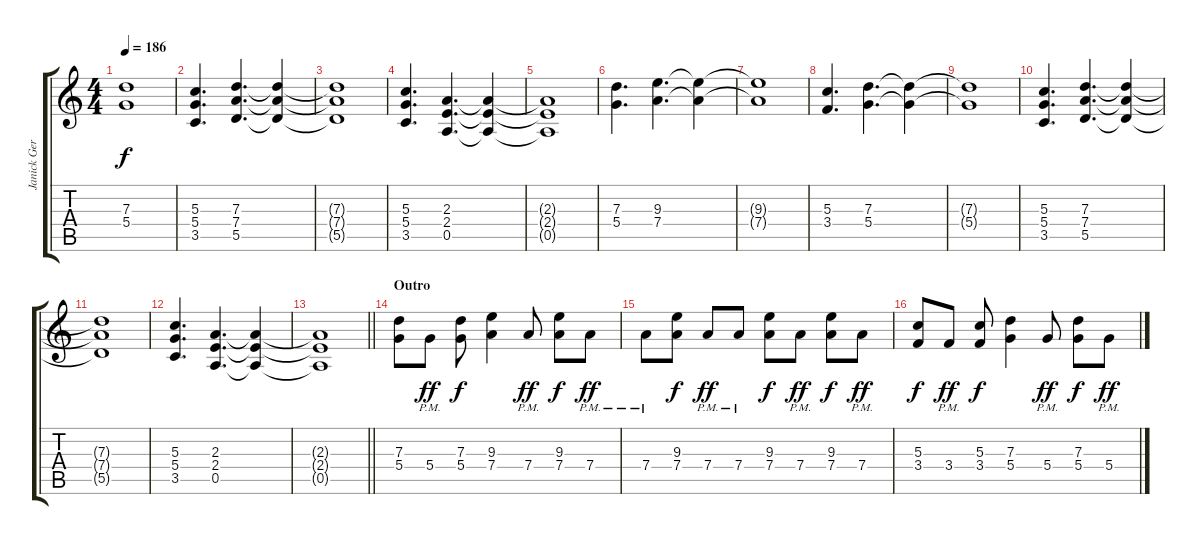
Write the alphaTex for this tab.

\track ("Janick Gers" "Janick Ger") {instrument distortionguitar}
\staff {score tabs}
\tuning (E4 B3 G3 D3 A2 E2) {hide}
\ts (4 4)
\tempo 186
\clef g2
\ks c
(7.3{t} 5.4{t}).1{dy f} |
(5.3 5.4 3.5).4{d} (7.3 7.4 5.5).4{d} (7.3{t} 7.4{t} 5.5{t}).4 |
(7.3{t} 7.4{t} 5.5{t}).1 |
(5.3 5.4 3.5).4{d} (2.3 2.4 0.5).4{d} (2.3{t} 2.4{t} 0.5{t}).4 |
(2.3{t} 2.4{t} 0.5{t}).1 |
(7.3 5.4).4{d} (9.3 7.4).4{d} (9.3{t} 7.4{t}).4 |
(9.3{t} 7.4{t}).1 |
(5.3 3.4).4{d} (7.3 5.4).4{d} (7.3{t} 5.4{t}).4 |
(7.3{t} 5.4{t}).1 |
(5.3 5.4 3.5).4{d} (7.3 7.4 5.5).4{d} (7.3{t} 7.4{t} 5.5{t}).4 |
(7.3{t} 7.4{t} 5.5{t}).1 |
(5.3 5.4 3.5).4{d} (2.3 2.4 0.5).4{d} (2.3{t} 2.4{t} 0.5{t}).4 |
\barLineRight lightlight
(2.3{t} 2.4{t} 0.5{t}).1 |
\section ("" "Outro")
(7.3 5.4).8 5.4{pm}.8{dy ff} (7.3 5.4).8{dy f} (9.3 7.4).4 7.4{pm}.8{dy ff} (9.3 7.4).8{dy f} 7.4{pm}.8{dy ff} |
7.4{pm}.8 (9.3 7.4).8{dy f} 7.4{pm}.8{dy ff} 7.4{pm}.8 (9.3 7.4).8{dy f} 7.4{pm}.8{dy ff} (9.3 7.4).8{dy f} 7.4{pm}.8{dy ff} |
(5.3 3.4).8{dy f} 3.4{pm}.8{dy ff} (5.3 3.4).8{dy f} (7.3 5.4).4 5.4{pm}.8{dy ff} (7.3 5.4).8{dy f} 5.4{pm}.8{dy ff}
